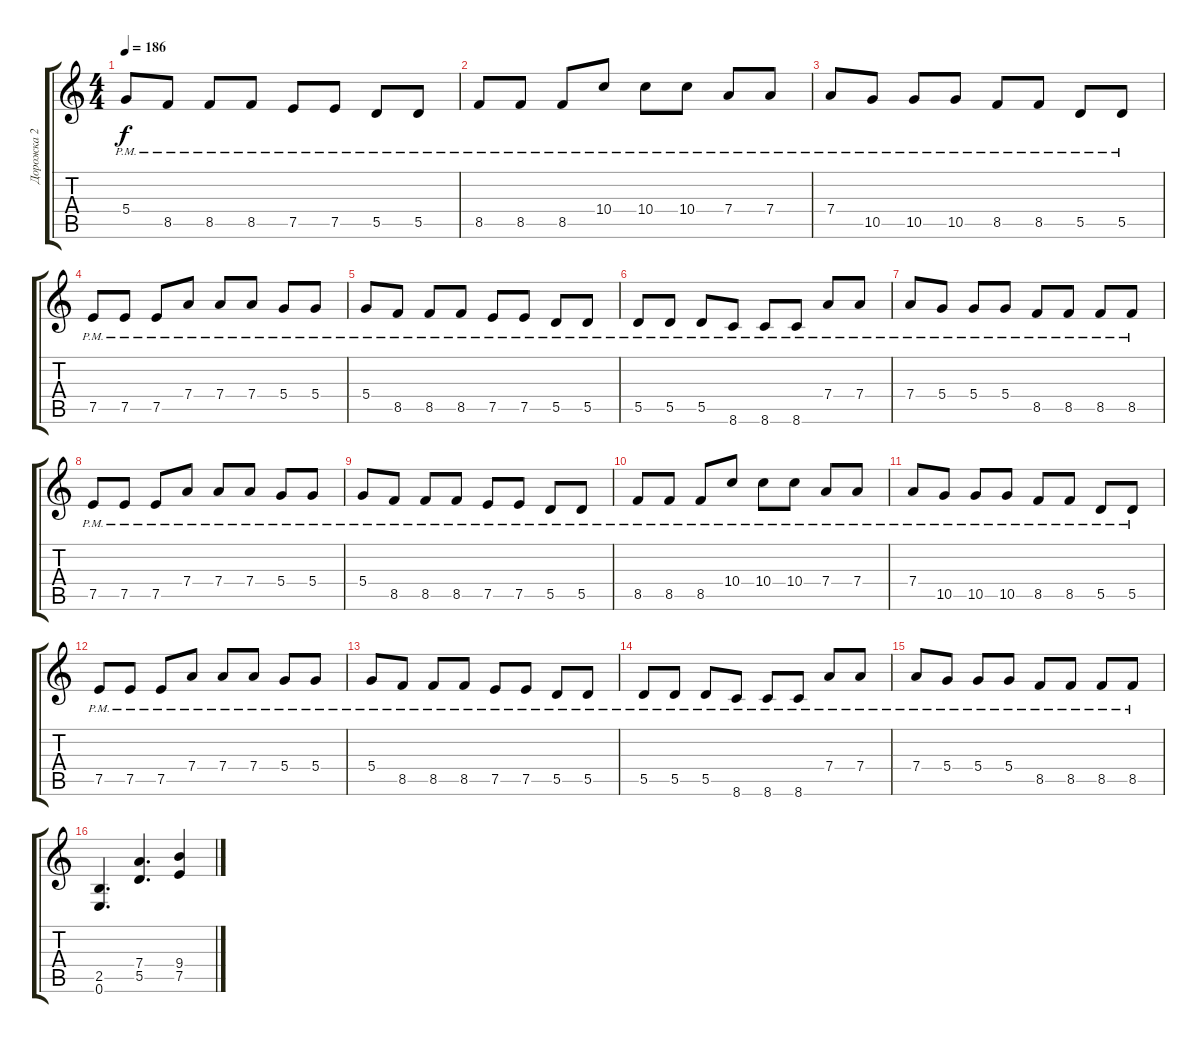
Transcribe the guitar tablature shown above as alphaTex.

\track ("Дорожка 2" "Дорожка 2") {instrument distortionguitar}
\staff {score tabs}
\tuning (E4 B3 G3 D3 A2 E2) {hide}
\ts (4 4)
\tempo 186
\clef g2
\ks c
5.4{pm}.8{dy f} 8.5{pm}.8 8.5{pm}.8 8.5{pm}.8 7.5{pm}.8 7.5{pm}.8 5.5{pm}.8 5.5{pm}.8 |
8.5{pm}.8 8.5{pm}.8 8.5{pm}.8 10.4{pm}.8 10.4{pm}.8 10.4{pm}.8 7.4{pm}.8 7.4{pm}.8 |
7.4{pm}.8 10.5{pm}.8 10.5{pm}.8 10.5{pm}.8 8.5{pm}.8 8.5{pm}.8 5.5{pm}.8 5.5{pm}.8 |
7.5{pm}.8 7.5{pm}.8 7.5{pm}.8 7.4{pm}.8 7.4{pm}.8 7.4{pm}.8 5.4{pm}.8 5.4{pm}.8 |
5.4{pm}.8 8.5{pm}.8 8.5{pm}.8 8.5{pm}.8 7.5{pm}.8 7.5{pm}.8 5.5{pm}.8 5.5{pm}.8 |
5.5{pm}.8 5.5{pm}.8 5.5{pm}.8 8.6{pm}.8 8.6{pm}.8 8.6{pm}.8 7.4{pm}.8 7.4{pm}.8 |
7.4{pm}.8 5.4{pm}.8 5.4{pm}.8 5.4{pm}.8 8.5{pm}.8 8.5{pm}.8 8.5{pm}.8 8.5{pm}.8 |
7.5{pm}.8 7.5{pm}.8 7.5{pm}.8 7.4{pm}.8 7.4{pm}.8 7.4{pm}.8 5.4{pm}.8 5.4{pm}.8 |
5.4{pm}.8 8.5{pm}.8 8.5{pm}.8 8.5{pm}.8 7.5{pm}.8 7.5{pm}.8 5.5{pm}.8 5.5{pm}.8 |
8.5{pm}.8 8.5{pm}.8 8.5{pm}.8 10.4{pm}.8 10.4{pm}.8 10.4{pm}.8 7.4{pm}.8 7.4{pm}.8 |
7.4{pm}.8 10.5{pm}.8 10.5{pm}.8 10.5{pm}.8 8.5{pm}.8 8.5{pm}.8 5.5{pm}.8 5.5{pm}.8 |
7.5{pm}.8 7.5{pm}.8 7.5{pm}.8 7.4{pm}.8 7.4{pm}.8 7.4{pm}.8 5.4{pm}.8 5.4{pm}.8 |
5.4{pm}.8 8.5{pm}.8 8.5{pm}.8 8.5{pm}.8 7.5{pm}.8 7.5{pm}.8 5.5{pm}.8 5.5{pm}.8 |
5.5{pm}.8 5.5{pm}.8 5.5{pm}.8 8.6{pm}.8 8.6{pm}.8 8.6{pm}.8 7.4{pm}.8 7.4{pm}.8 |
7.4{pm}.8 5.4{pm}.8 5.4{pm}.8 5.4{pm}.8 8.5{pm}.8 8.5{pm}.8 8.5{pm}.8 8.5{pm}.8 |
(2.5 0.6).4{d} (7.4 5.5).4{d} (9.4 7.5).4
